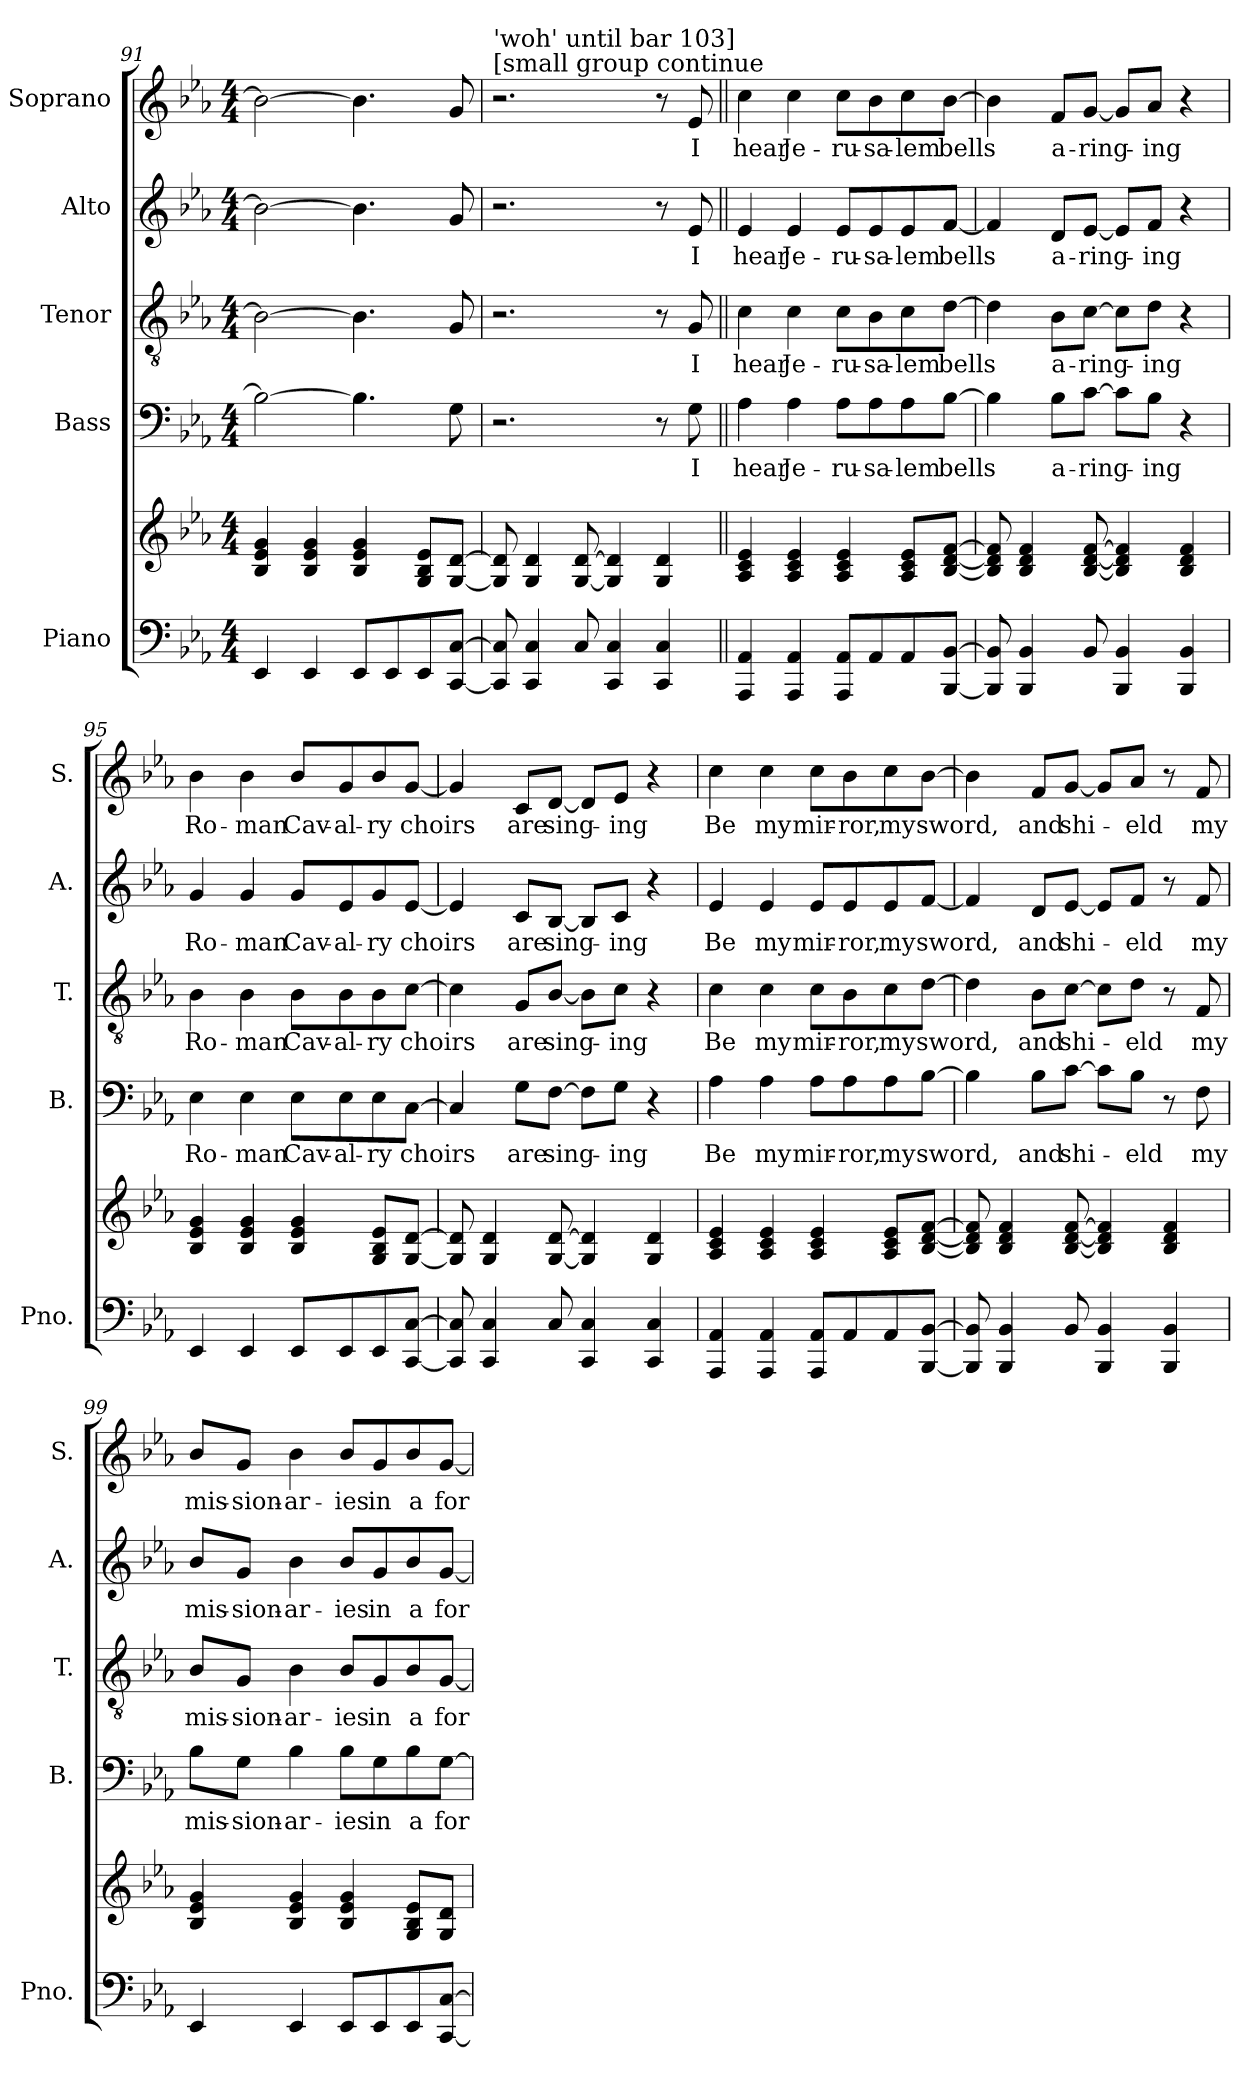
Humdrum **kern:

**kern	**kern	**kern	**text	**kern	**text	**kern	**text	**kern	**text
*part5	*part5	*part4	*part4	*part3	*part3	*part2	*part2	*part1	*part1
*staff6	*staff5	*staff4	*staff4	*staff3	*staff3	*staff2	*staff2	*staff1	*staff1
*I"Piano	*	*I"Bass	*	*I"Tenor	*	*I"Alto	*	*I"Soprano	*
*I'Pno.	*	*I'B.	*	*I'T.	*	*I'A.	*	*I'S.	*
*clefF4	*clefG2	*clefF4	*	*clefGv2	*	*clefG2	*	*clefG2	*
*k[b-e-a-]	*k[b-e-a-]	*k[b-e-a-]	*	*k[b-e-a-]	*	*k[b-e-a-]	*	*k[b-e-a-]	*
*M4/4	*M4/4	*M4/4	*	*M4/4	*	*M4/4	*	*M4/4	*
=91	=91	=91	=91	=91	=91	=91	=91	=91	=91
4EE-/	4B-/ 4e-/ 4g/	2B-\_	.	2B-\_	.	2b-\_	.	2b-\_	.
4EE-/	4B-/ 4e-/ 4g/	.	.	.	.	.	.	.	.
8EE-/L	4B-/ 4e-/ 4g/	4.B-\]	.	4.B-\]	.	4.b-\]	.	4.b-\]	.
8EE-/	.	.	.	.	.	.	.	.	.
8EE-/	8G/ 8B-/ 8e-/L	.	.	.	.	.	.	.	.
[8CC/ [8C/J	[8G/ [8d/J	8G\	.	8G/	.	8g/	.	8g/	.
!!LO:LB:g=z
=92	=92	=92	=92	=92	=92	=92	=92	=92	=92
!	!	!	!	!	!	!	!	!LO:TX:a:t=[small group continue	!
!	!	!	!	!	!	!	!	!LO:TX:a:t='woh' until bar 103]	!
8CC/] 8C/]	8G/] 8d/]	2.r	.	2.r	.	2.r	.	2.r	.
4CC/ 4C/	4G/ 4d/	.	.	.	.	.	.	.	.
8C/	[8G/ [8d/	.	.	.	.	.	.	.	.
4CC/ 4C/	4G/] 4d/]	.	.	.	.	.	.	.	.
4CC/ 4C/	4G/ 4d/	8r	.	8r	.	8r	.	8r	.
!	!	!	!LO:LY:b	!	!LO:LY:b	!	!LO:LY:b	!	!LO:LY:b
.	.	8G\	I	8G/	I	8e-/	I	8e-/	I
=93||	=93||	=93||	=93||	=93||	=93||	=93||	=93||	=93||	=93||
!	!	!	!LO:LY:b	!	!LO:LY:b	!	!LO:LY:b	!	!LO:LY:b
4AAA-/ 4AA-/	4A-/ 4c/ 4e-/	4A-\	hear	4c\	hear	4e-/	hear	4cc\	hear
!	!	!	!LO:LY:b	!	!LO:LY:b	!	!LO:LY:b	!	!LO:LY:b
4AAA-/ 4AA-/	4A-/ 4c/ 4e-/	4A-\	Je-	4c\	Je-	4e-/	Je-	4cc\	Je-
!	!	!	!LO:LY:b	!	!LO:LY:b	!	!LO:LY:b	!	!LO:LY:b
8AAA-/ 8AA-/L	4A-/ 4c/ 4e-/	8A-\L	-ru-	8c\L	-ru-	8e-/L	-ru-	8cc\L	-ru-
!	!	!	!LO:LY:b	!	!LO:LY:b	!	!LO:LY:b	!	!LO:LY:b
8AA-/	.	8A-\	-sa-	8B-\	-sa-	8e-/	-sa-	8b-\	-sa-
!	!	!	!LO:LY:b	!	!LO:LY:b	!	!LO:LY:b	!	!LO:LY:b
8AA-/	8A-/ 8c/ 8e-/L	8A-\	-lem	8c\	-lem	8e-/	-lem	8cc\	-lem
!	!	!	!LO:LY:b	!	!LO:LY:b	!	!LO:LY:b	!	!LO:LY:b
[8BBB-/ [8BB-/J	[8B-/ [8d/ [8f/J	[8B-\J	bells	[8d\J	bells	[8f/J	bells	[8b-\J	bells
=94	=94	=94	=94	=94	=94	=94	=94	=94	=94
8BBB-/] 8BB-/]	8B-/] 8d/] 8f/]	4B-\]	.	4d\]	.	4f/]	.	4b-\]	.
4BBB-/ 4BB-/	4B-/ 4d/ 4f/	.	.	.	.	.	.	.	.
!	!	!	!LO:LY:b	!	!LO:LY:b	!	!LO:LY:b	!	!LO:LY:b
.	.	8B-\L	a-	8B-\L	a-	8d/L	a-	8f/L	a-
!	!	!	!LO:LY:b	!	!LO:LY:b	!	!LO:LY:b	!	!LO:LY:b
8BB-/	[8B-/ [8d/ [8f/	[8c\J	-ring-	[8c\J	-ring-	[8e-/J	-ring-	[8g/J	-ring-
4BBB-/ 4BB-/	4B-/] 4d/] 4f/]	8c\L]	.	8c\L]	.	8e-/L]	.	8g/L]	.
!	!	!	!LO:LY:b	!	!LO:LY:b	!	!LO:LY:b	!	!LO:LY:b
.	.	8B-\J	-ing	8d\J	-ing	8f/J	-ing	8a-/J	-ing
4BBB-/ 4BB-/	4B-/ 4d/ 4f/	4r	.	4r	.	4r	.	4r	.
!!LO:PB:g=z
=95	=95	=95	=95	=95	=95	=95	=95	=95	=95
!	!	!	!LO:LY:b	!	!LO:LY:b	!	!LO:LY:b	!	!LO:LY:b
4EE-/	4B-/ 4e-/ 4g/	4E-\	Ro-	4B-\	Ro-	4g/	Ro-	4b-\	Ro-
!	!	!	!LO:LY:b	!	!LO:LY:b	!	!LO:LY:b	!	!LO:LY:b
4EE-/	4B-/ 4e-/ 4g/	4E-\	-man	4B-\	-man	4g/	-man	4b-\	-man
!	!	!	!LO:LY:b	!	!LO:LY:b	!	!LO:LY:b	!	!LO:LY:b
8EE-/L	4B-/ 4e-/ 4g/	8E-\L	Cav-	8B-\L	Cav-	8g/L	Cav-	8b-/L	Cav-
!	!	!	!LO:LY:b	!	!LO:LY:b	!	!LO:LY:b	!	!LO:LY:b
8EE-/	.	8E-\	-al-	8B-\	-al-	8e-/	-al-	8g/	-al-
!	!	!	!LO:LY:b	!	!LO:LY:b	!	!LO:LY:b	!	!LO:LY:b
8EE-/	8G/ 8B-/ 8e-/L	8E-\	-ry	8B-\	-ry	8g/	-ry	8b-/	-ry
!	!	!	!LO:LY:b	!	!LO:LY:b	!	!LO:LY:b	!	!LO:LY:b
[8CC/ [8C/J	[8G/ [8d/J	[8C\J	choirs	[8c\J	choirs	[8e-/J	choirs	[8g/J	choirs
=96	=96	=96	=96	=96	=96	=96	=96	=96	=96
8CC/] 8C/]	8G/] 8d/]	4C/]	.	4c\]	.	4e-/]	.	4g/]	.
4CC/ 4C/	4G/ 4d/	.	.	.	.	.	.	.	.
!	!	!	!LO:LY:b	!	!LO:LY:b	!	!LO:LY:b	!	!LO:LY:b
.	.	8G\L	are	8G/L	are	8c/L	are	8c/L	are
!	!	!	!LO:LY:b	!	!LO:LY:b	!	!LO:LY:b	!	!LO:LY:b
8C/	[8G/ [8d/	[8F\J	sing-	[8B-/J	sing-	[8B-/J	sing-	[8d/J	sing-
4CC/ 4C/	4G/] 4d/]	8F\L]	.	8B-\L]	.	8B-/L]	.	8d/L]	.
!	!	!	!LO:LY:b	!	!LO:LY:b	!	!LO:LY:b	!	!LO:LY:b
.	.	8G\J	-ing	8c\J	-ing	8c/J	-ing	8e-/J	-ing
4CC/ 4C/	4G/ 4d/	4r	.	4r	.	4r	.	4r	.
=97	=97	=97	=97	=97	=97	=97	=97	=97	=97
!	!	!	!LO:LY:b	!	!LO:LY:b	!	!LO:LY:b	!	!LO:LY:b
4AAA-/ 4AA-/	4A-/ 4c/ 4e-/	4A-\	Be	4c\	Be	4e-/	Be	4cc\	Be
!	!	!	!LO:LY:b	!	!LO:LY:b	!	!LO:LY:b	!	!LO:LY:b
4AAA-/ 4AA-/	4A-/ 4c/ 4e-/	4A-\	my	4c\	my	4e-/	my	4cc\	my
!	!	!	!LO:LY:b	!	!LO:LY:b	!	!LO:LY:b	!	!LO:LY:b
8AAA-/ 8AA-/L	4A-/ 4c/ 4e-/	8A-\L	mir-	8c\L	mir-	8e-/L	mir-	8cc\L	mir-
!	!	!	!LO:LY:b	!	!LO:LY:b	!	!LO:LY:b	!	!LO:LY:b
8AA-/	.	8A-\	-ror,	8B-\	-ror,	8e-/	-ror,	8b-\	-ror,
!	!	!	!LO:LY:b	!	!LO:LY:b	!	!LO:LY:b	!	!LO:LY:b
8AA-/	8A-/ 8c/ 8e-/L	8A-\	my	8c\	my	8e-/	my	8cc\	my
!	!	!	!LO:LY:b	!	!LO:LY:b	!	!LO:LY:b	!	!LO:LY:b
[8BBB-/ [8BB-/J	[8B-/ [8d/ [8f/J	[8B-\J	sword,	[8d\J	sword,	[8f/J	sword,	[8b-\J	sword,
!!LO:LB:g=z
=98	=98	=98	=98	=98	=98	=98	=98	=98	=98
8BBB-/] 8BB-/]	8B-/] 8d/] 8f/]	4B-\]	.	4d\]	.	4f/]	.	4b-\]	.
4BBB-/ 4BB-/	4B-/ 4d/ 4f/	.	.	.	.	.	.	.	.
!	!	!	!LO:LY:b	!	!LO:LY:b	!	!LO:LY:b	!	!LO:LY:b
.	.	8B-\L	and	8B-\L	and	8d/L	and	8f/L	and
!	!	!	!LO:LY:b	!	!LO:LY:b	!	!LO:LY:b	!	!LO:LY:b
8BB-/	[8B-/ [8d/ [8f/	[8c\J	shi-	[8c\J	shi-	[8e-/J	shi-	[8g/J	shi-
4BBB-/ 4BB-/	4B-/] 4d/] 4f/]	8c\L]	.	8c\L]	.	8e-/L]	.	8g/L]	.
!	!	!	!LO:LY:b	!	!LO:LY:b	!	!LO:LY:b	!	!LO:LY:b
.	.	8B-\J	-eld	8d\J	-eld	8f/J	-eld	8a-/J	-eld
4BBB-/ 4BB-/	4B-/ 4d/ 4f/	8r	.	8r	.	8r	.	8r	.
!	!	!	!LO:LY:b	!	!LO:LY:b	!	!LO:LY:b	!	!LO:LY:b
.	.	8F\	my	8F/	my	8f/	my	8f/	my
=99	=99	=99	=99	=99	=99	=99	=99	=99	=99
!	!	!	!LO:LY:b	!	!LO:LY:b	!	!LO:LY:b	!	!LO:LY:b
4EE-/	4B-/ 4e-/ 4g/	8B-\L	mis-	8B-/L	mis-	8b-/L	mis-	8b-/L	mis-
!	!	!	!LO:LY:b	!	!LO:LY:b	!	!LO:LY:b	!	!LO:LY:b
.	.	8G\J	-sion-	8G/J	-sion-	8g/J	-sion-	8g/J	-sion-
!	!	!	!LO:LY:b	!	!LO:LY:b	!	!LO:LY:b	!	!LO:LY:b
4EE-/	4B-/ 4e-/ 4g/	4B-\	-ar-	4B-\	-ar-	4b-\	-ar-	4b-\	-ar-
!	!	!	!LO:LY:b	!	!LO:LY:b	!	!LO:LY:b	!	!LO:LY:b
8EE-/L	4B-/ 4e-/ 4g/	8B-\L	-ies	8B-/L	-ies	8b-/L	-ies	8b-/L	-ies
!	!	!	!LO:LY:b	!	!LO:LY:b	!	!LO:LY:b	!	!LO:LY:b
8EE-/	.	8G\	in	8G/	in	8g/	in	8g/	in
!	!	!	!LO:LY:b	!	!LO:LY:b	!	!LO:LY:b	!	!LO:LY:b
8EE-/	8G/ 8B-/ 8e-/L	8B-\	a	8B-/	a	8b-/	a	8b-/	a
!	!	!	!LO:LY:b	!	!LO:LY:b	!	!LO:LY:b	!	!LO:LY:b
[8CC/ [8C/J	8G/ 8d/J	[8G\J	for-	[8G/J	for-	[8g/J	for-	[8g/J	for-
=	=	=	=	=	=	=	=	=	=
*-	*-	*-	*-	*-	*-	*-	*-	*-	*-
